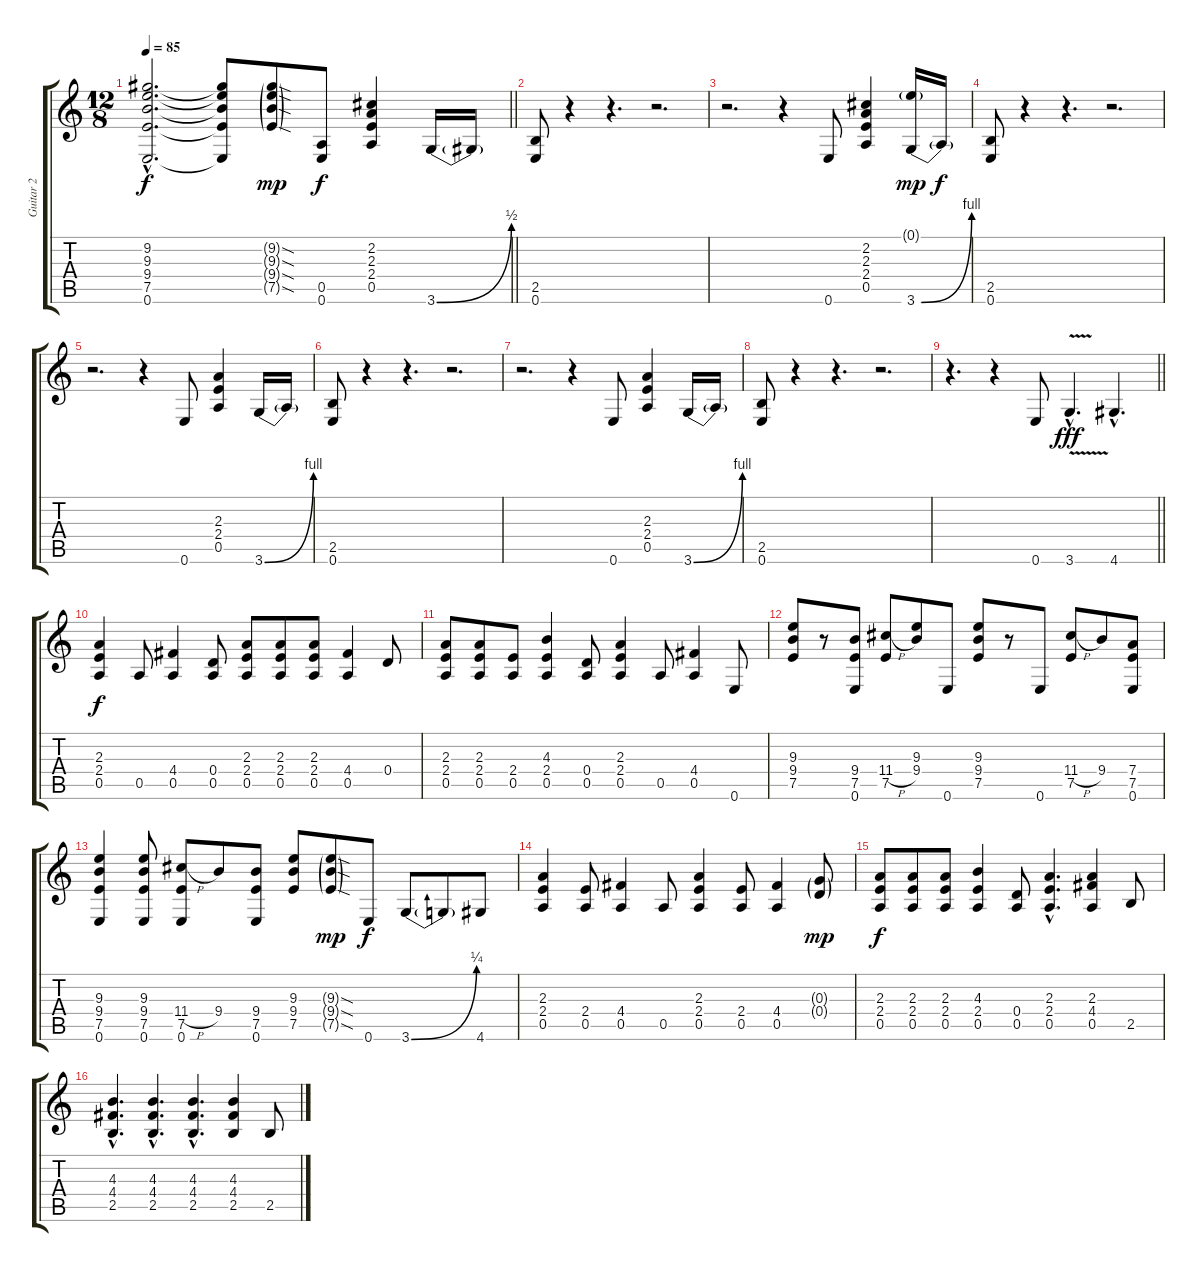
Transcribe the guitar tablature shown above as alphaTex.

\track ("Guitar 2" "Guitar 2") {instrument overdrivenguitar}
\staff {score tabs}
\tuning (E4 B3 G3 D3 A2 E2) {hide}
\ts (12 8)
\tempo 85
\clef g2
\barLineRight lightlight
\ks c
(9.2{hac t} 9.3{hac t} 9.4{hac t} 7.5{hac t} 0.6{hac t}).2{d dy f} (9.2{t} 9.3{t} 9.4{t} 7.5{t} 0.6{t}).8 (9.2{sod g} 9.3{sod g} 9.4{sod g} 7.5{sod g}).8{dy mp} (0.5 0.6).8{dy f} (2.2 2.3 2.4 0.5).4 3.6{be (bend 0 0 60 2)}.16 3.6{t}.16 |
(2.5 0.6).8 r.4 r.4{d} r.2{d} |
r.2{d} r.4 0.6.8 (2.2 2.3 2.4 0.5).4 (0.1{g} 3.6{be (bend 0 0 60 4)}).16{dy mp} 3.6{t}.16{dy f} |
(2.5 0.6).8 r.4 r.4{d} r.2{d} |
r.2{d} r.4 0.6.8 (2.3 2.4 0.5).4 3.6{be (bend 0 0 60 4)}.16 3.6{t}.16 |
(2.5 0.6).8 r.4 r.4{d} r.2{d} |
r.2{d} r.4 0.6.8 (2.3 2.4 0.5).4 3.6{be (bend 0 0 60 4)}.16 3.6{t}.16 |
(2.5 0.6).8 r.4 r.4{d} r.2{d} |
\barLineRight lightlight
r.4{d} r.4 0.6.8 3.6{v hac}.4{d dy fff} 4.6{hac}.4{d} |
(2.3 2.4 0.5).4{dy f} 0.5.8 (4.4 0.5).4 (0.4 0.5).8 (2.3 2.4 0.5).8 (2.3 2.4 0.5).8 (2.3 2.4 0.5).8 (4.4 0.5).4 0.4.8 |
(2.3 2.4 0.5).8 (2.3 2.4 0.5).8 (2.4 0.5).8 (4.3 2.4 0.5).4 (0.4 0.5).8 (2.3 2.4 0.5).4 0.5.8 (4.4 0.5).4 0.6.8 |
(9.3 9.4 7.5).8 r.8 (9.4 7.5 0.6).8 (11.4{h} 7.5).8 (9.3 9.4).8 0.6.8 (9.3 9.4 7.5).8 r.8 0.6.8 (11.4{h} 7.5).8 9.4.8 (7.4 7.5 0.6).8 |
(9.3 9.4 7.5 0.6).4 (9.3 9.4 7.5 0.6).8 (11.4{h} 7.5 0.6).8 9.4.8 (9.4 7.5 0.6).8 (9.3 9.4 7.5).8 (9.3{sod g} 9.4{sod g} 7.5{sod g}).8{dy mp} 0.6.8{dy f} 3.6{be (bend 0 0 60 1)}.8 3.6{t}.8 4.6.8 |
(2.3 2.4 0.5).4 (2.4 0.5).8 (4.4 0.5).4 0.5.8 (2.3 2.4 0.5).4 (2.4 0.5).8 (4.4 0.5).4 (0.3{g} 0.4{g}).8{dy mp} |
(2.3 2.4 0.5).8{dy f} (2.3 2.4 0.5).8 (2.3 2.4 0.5).8 (4.3 2.4 0.5).4 (0.4 0.5).8 (2.3{hac} 2.4{hac} 0.5{hac}).4{d} (2.3 4.4 0.5).4 2.5.8 |
(4.3{hac} 4.4{hac} 2.5{hac}).4{d} (4.3{hac} 4.4{hac} 2.5{hac}).4{d} (4.3{hac} 4.4{hac} 2.5{hac}).4{d} (4.3 4.4 2.5).4 2.5.8
